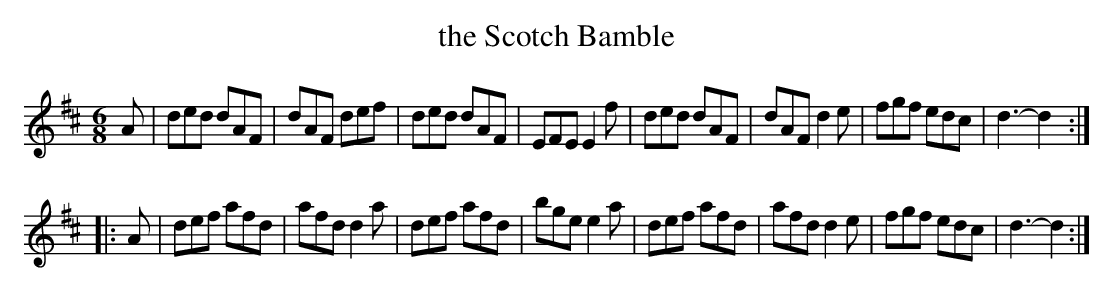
X:1
T:the Scotch Bamble
M:6/8
K:D
A | ded dAF | dAF def | ded dAF | EFE E2f | \
ded dAF | dAFd2e | fgf edc | d3-d2 :|
|:A | def afd | afd d2a | def afd | bge e2a | \
def afd | afd d2e | fgf edc | d3-d2 :|
